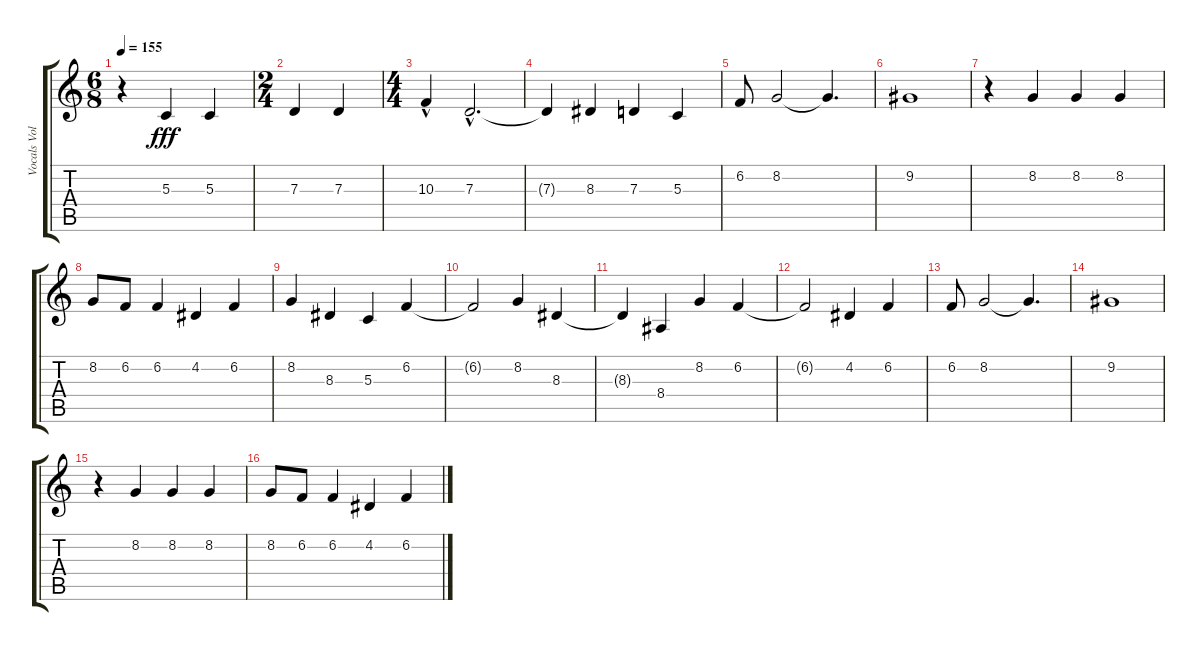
\track ("Vocals Volume Backup" "Vocals Vol") {instrument stringensemble1}
\staff {score tabs}
\tuning (E4 B3 G3 D3 A2 E2) {hide}
\ts (6 8)
\tempo 155
\clef g2
\ks c
r.4{dy fff} 5.3.4 5.3.4 |
\ts (2 4)
7.3.4 7.3.4 |
\ts (4 4)
10.3{hac}.4{volume 16 balance 15} 7.3{hac}.2{d} |
7.3{t}.4 8.3.4 7.3.4 5.3.4 |
6.2.8 8.2.2 8.2{t}.4{d} |
9.2.1 |
r.4 8.2.4 8.2.4 8.2.4 |
8.2.8 6.2.8 6.2.4 4.2.4 6.2.4 |
8.2.4 8.3.4 5.3.4 6.2.4 |
6.2{t}.2 8.2.4 8.3.4 |
8.3{t}.4 8.4.4 8.2.4 6.2.4 |
6.2{t}.2 4.2.4 6.2.4 |
6.2.8 8.2.2 8.2{t}.4{d} |
9.2.1 |
r.4 8.2.4 8.2.4 8.2.4 |
8.2.8 6.2.8 6.2.4 4.2.4 6.2.4
